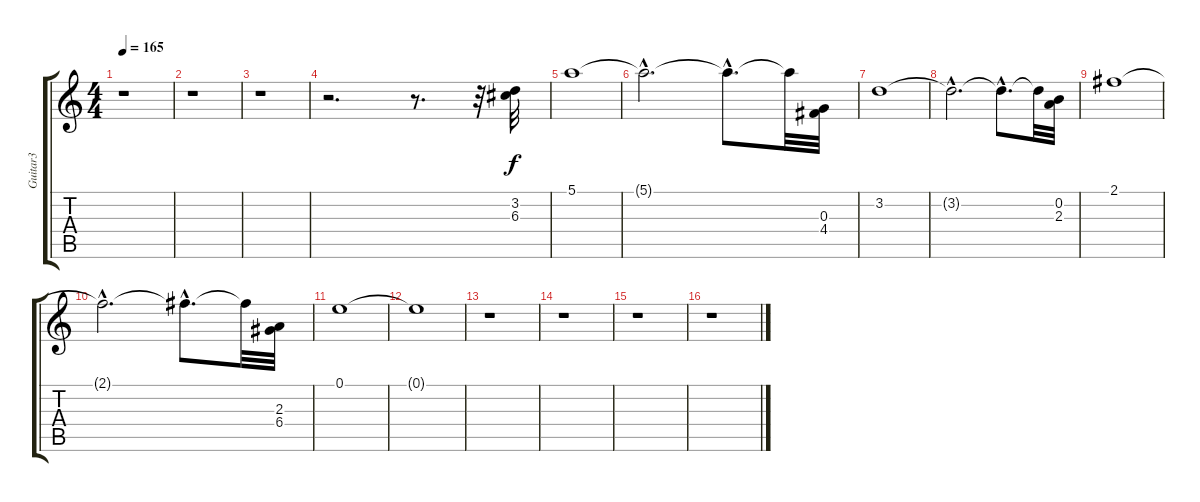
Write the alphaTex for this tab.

\track ("Guitar3" "Guitar3") {instrument electricguitarclean}
\staff {score tabs}
\tuning (E4 B3 G3 D3 A2 E2) {hide}
\ts (4 4)
\tempo 165
\clef g2
\ks c
r.1{dy f instrument electricguitarclean} |
r.1 |
r.1 |
r.2{d} r.8{d} r.32 (3.2 6.3).32 |
5.1.1 |
5.1{hac t}.2{d} 5.1{hac t}.8{d} 5.1{t}.32 (0.3 4.4).32 |
3.2.1 |
3.2{hac t}.2{d} 3.2{hac t}.8{d} 3.2{t}.32 (0.2 2.3).32 |
2.1.1 |
2.1{hac t}.2{d} 2.1{hac t}.8{d} 2.1{t}.32 (2.3 6.4).32 |
0.1.1 |
0.1{t}.1 |
r.1 |
r.1 |
r.1 |
r.1
